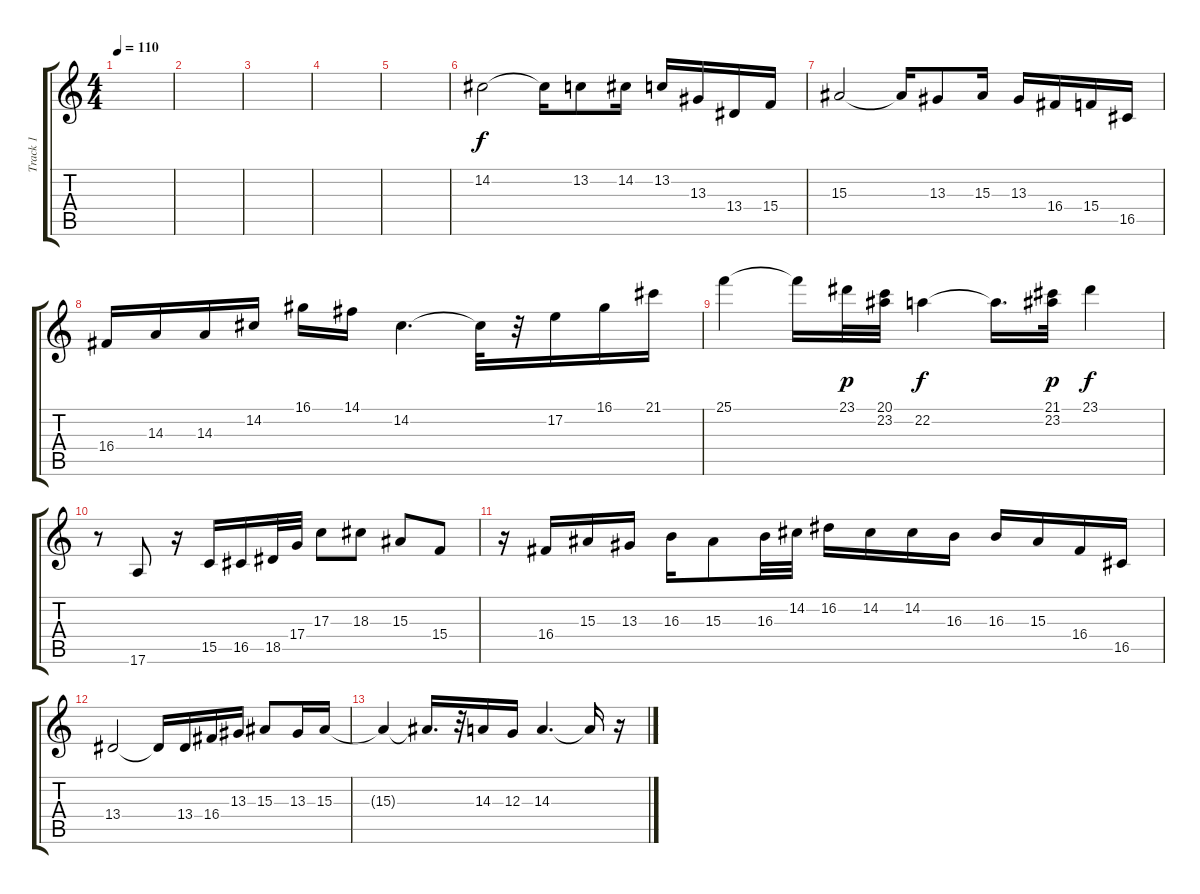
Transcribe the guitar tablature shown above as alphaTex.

\track ("Track 1" "Track 1") {instrument violin}
\staff {score tabs}
\tuning (E4 B3 G3 D3 A2 E2) {hide}
\ts (4 4)
\tempo 110
\clef g2
\ks c
|
|
|
|
|
14.2.2 14.2{t}.16 13.2.8 14.2.16 13.2.16 13.3.16 13.4.16 15.4.16 |
15.3.2 15.3{t}.16 13.3.8 15.3.16 13.3.16 16.4.16 15.4.16 16.5.16 |
16.4.16 14.3.16 14.3.16 14.2.16 16.1.16 14.1.16 14.2.4{d} 14.2{t}.32 r.32 17.2.16 16.1.16 21.1.16 |
25.1.4 25.1{t}.16 23.1.32{dy p} (20.1 23.2).32 22.2.4{dy f} 22.2{t}.16{d} (21.1 23.2).32{dy p} 23.1.4{dy f} |
r.8 17.6.8 r.16 15.5.16 16.5.16 18.5.32 17.4.32 17.3.8 18.3.8 15.3.8 15.4.8 |
r.16 16.4.16 15.3.16 13.3.16 16.3.16 15.3.8 16.3.32 14.2.32 16.2.16 14.2.16 14.2.16 16.3.16 16.3.16 15.3.16 16.4.16 16.5.16 |
13.4.2 13.4{t}.16 13.4.16 16.4.16 13.3.16 15.3.8 13.3.16 15.3.16 |
15.3{t}.4 15.3{t}.16{d} r.32 14.3.16 12.3.16 14.3.4{d} 14.3{t}.16 r.16
